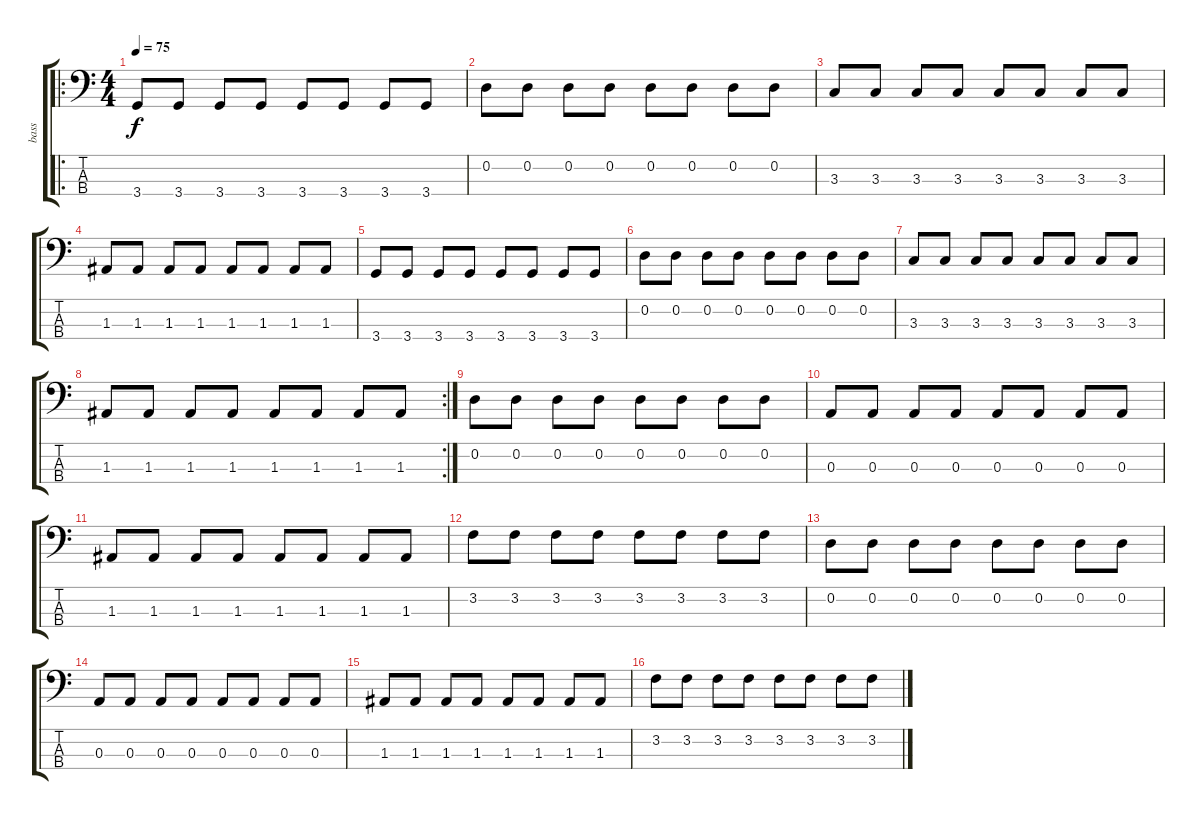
\track ("bass" "bass") {instrument electricbasspick}
\staff {score tabs}
\tuning (G2 D2 A1 E1) {hide}
\ro
\ts (4 4)
\tempo 75
\clef f4
\ks c
3.4.8{dy f} 3.4.8 3.4.8 3.4.8 3.4.8 3.4.8 3.4.8 3.4.8 |
0.2.8 0.2.8 0.2.8 0.2.8 0.2.8 0.2.8 0.2.8 0.2.8 |
3.3.8 3.3.8 3.3.8 3.3.8 3.3.8 3.3.8 3.3.8 3.3.8 |
1.3.8 1.3.8 1.3.8 1.3.8 1.3.8 1.3.8 1.3.8 1.3.8 |
3.4.8 3.4.8 3.4.8 3.4.8 3.4.8 3.4.8 3.4.8 3.4.8 |
0.2.8 0.2.8 0.2.8 0.2.8 0.2.8 0.2.8 0.2.8 0.2.8 |
3.3.8 3.3.8 3.3.8 3.3.8 3.3.8 3.3.8 3.3.8 3.3.8 |
\rc 2
1.3.8 1.3.8 1.3.8 1.3.8 1.3.8 1.3.8 1.3.8 1.3.8 |
0.2.8 0.2.8 0.2.8 0.2.8 0.2.8 0.2.8 0.2.8 0.2.8 |
0.3.8 0.3.8 0.3.8 0.3.8 0.3.8 0.3.8 0.3.8 0.3.8 |
1.3.8 1.3.8 1.3.8 1.3.8 1.3.8 1.3.8 1.3.8 1.3.8 |
3.2.8 3.2.8 3.2.8 3.2.8 3.2.8 3.2.8 3.2.8 3.2.8 |
0.2.8 0.2.8 0.2.8 0.2.8 0.2.8 0.2.8 0.2.8 0.2.8 |
0.3.8 0.3.8 0.3.8 0.3.8 0.3.8 0.3.8 0.3.8 0.3.8 |
1.3.8 1.3.8 1.3.8 1.3.8 1.3.8 1.3.8 1.3.8 1.3.8 |
3.2.8 3.2.8 3.2.8 3.2.8 3.2.8 3.2.8 3.2.8 3.2.8
